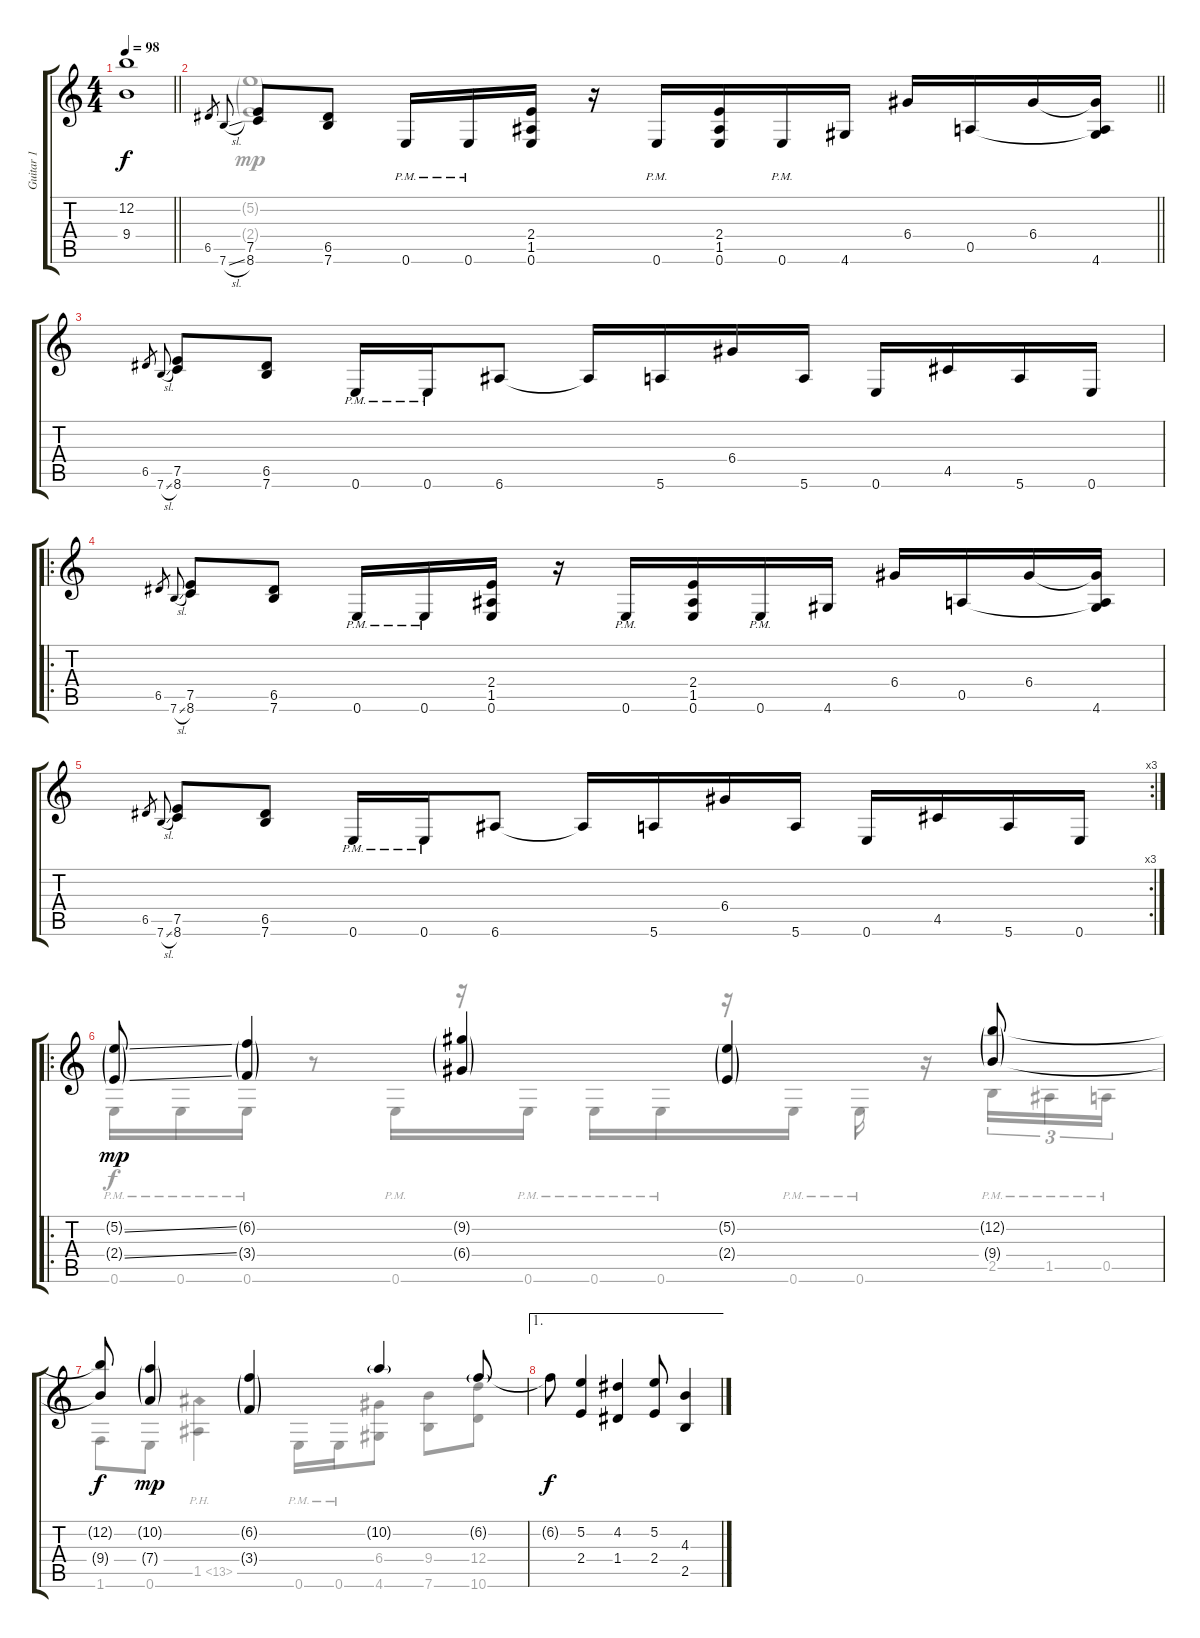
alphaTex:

\track ("Guitar 1" "Guitar 1") {instrument distortionguitar}
\staff {score tabs}
\tuning (E4 B3 G3 D3 A2 E2) {hide}
\voice
\ts (4 4)
\tempo 98
\clef g2
\barLineRight lightlight
\ks aminor
(12.2{t} 9.4{t}).1{dy f} |
\barLineRight lightlight
6.5.16{gr} 7.6{sl}.16{gr onbeat} (7.5 8.6).8 (6.5 7.6).8 0.6{pm}.16 0.6{pm}.16 (2.4 1.5 0.6).16 r.16 0.6{pm}.16 (2.4 1.5 0.6).16 0.6{pm}.16 4.6.16 6.4.16 0.5.16 6.4.16 (6.4{t} 0.5{t} 4.6).16 |
6.5.16{gr} 7.6{sl}.16{gr onbeat} (7.5 8.6).8 (6.5 7.6).8 0.6{pm}.16 0.6{pm}.16 6.6.8 6.6{t}.16 5.6.16 6.4.16 5.6.16 0.6.16 4.5.16 5.6.16 0.6.16 |
\ro
6.5.16{gr} 7.6{sl}.16{gr onbeat} (7.5 8.6).8 (6.5 7.6).8 0.6{pm}.16 0.6{pm}.16 (2.4 1.5 0.6).16 r.16 0.6{pm}.16 (2.4 1.5 0.6).16 0.6{pm}.16 4.6.16 6.4.16 0.5.16 6.4.16 (6.4{t} 0.5{t} 4.6).16 |
\rc 3
6.5.16{gr} 7.6{sl}.16{gr onbeat} (7.5 8.6).8 (6.5 7.6).8 0.6{pm}.16 0.6{pm}.16 6.6.8 6.6{t}.16 5.6.16 6.4.16 5.6.16 0.6.16 4.5.16 5.6.16 0.6.16 |
\ro
(5.2{ss g} 2.4{ss g}).8{dy mp volume 13 balance 5} (6.2{g} 3.4{g}).4 (9.2{g} 6.4{g}).4 (5.2{g} 2.4{g}).4 (12.2{g} 9.4{g}).8 |
(12.2{t} 9.4{t}).8{dy f} (10.2{g} 7.4{g}).4{dy mp} (6.2{g} 3.4{g}).4 10.2{g}.4 6.2{g}.8 |
\ae 1
6.2{t}.8{dy f} (5.2 2.4).4 (4.2 1.4).4 (5.2 2.4).8 (4.3 2.5).4
\voice
\clef g2
\ottava regular
\simile none
\barLineRight lightlight
\ks aminor
|
\barLineRight lightlight
(5.2{g} 2.4{g}).1{dy mp} |
|
|
|
0.6{pm}.16{dy f} 0.6{pm}.16 0.6{pm}.16 r.8 0.6{pm}.16 r.16 0.6{pm}.16 0.6{pm}.16 0.6{pm}.16 r.16 0.6{pm}.16 0.6{pm}.16 r.16 2.5{pm}.16{tu (3 2)} 1.5{pm}.16{tu (3 2)} 0.5{pm}.16{tu (3 2)} |
1.6.8 0.6.8 1.5{ph 12}.4 0.6{pm}.16 0.6{pm}.16 (6.4 4.6).8 (9.4 7.6).8 (12.4 10.6).8 |
